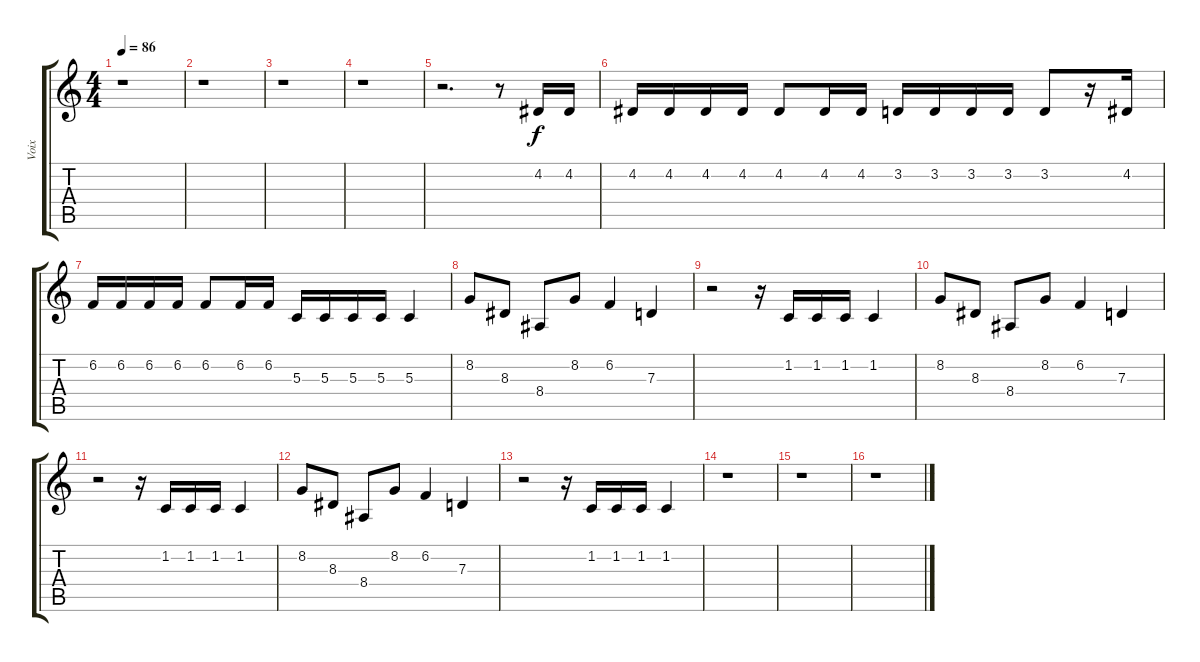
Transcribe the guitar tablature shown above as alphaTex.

\track ("Voix" "Voix") {instrument lead6voice}
\staff {score tabs}
\tuning (E4 B3 G3 D3 A2 E2) {hide}
\ts (4 4)
\tempo 86
\clef g2
\ks c
r.1{dy f} |
r.1 |
r.1 |
r.1 |
r.2{d} r.8 4.2.16 4.2.16 |
4.2.16 4.2.16 4.2.16 4.2.16 4.2.8 4.2.16 4.2.16 3.2.16 3.2.16 3.2.16 3.2.16 3.2.8 r.16 4.2.16 |
6.2.16 6.2.16 6.2.16 6.2.16 6.2.8 6.2.16 6.2.16 5.3.16 5.3.16 5.3.16 5.3.16 5.3.4 |
8.2.8 8.3.8 8.4.8 8.2.8 6.2.4 7.3.4 |
r.2 r.16 1.2.16 1.2.16 1.2.16 1.2.4 |
8.2.8 8.3.8 8.4.8 8.2.8 6.2.4 7.3.4 |
r.2 r.16 1.2.16 1.2.16 1.2.16 1.2.4 |
8.2.8 8.3.8 8.4.8 8.2.8 6.2.4 7.3.4 |
r.2 r.16 1.2.16 1.2.16 1.2.16 1.2.4 |
r.1 |
r.1 |
r.1
